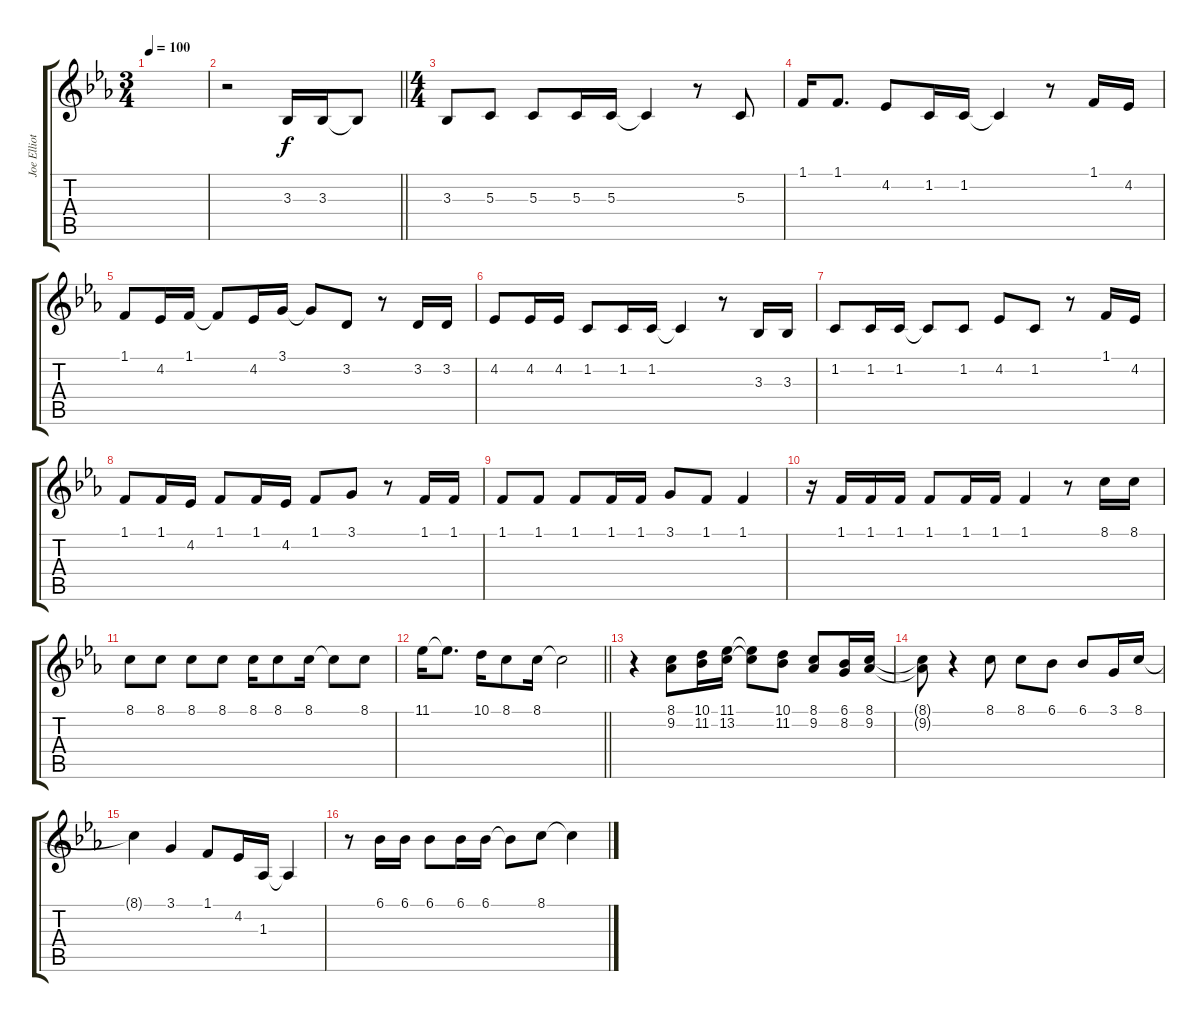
\track ("Joe Elliott" "Joe Elliot") {instrument lead1square}
\staff {score tabs}
\tuning (E4 B3 G3 D3 A2 E2) {hide}
\ts (3 4)
\tempo 100
\clef g2
\ks cminor
|
\barLineRight lightlight
r.2 3.3.16 3.3.16 3.3{t}.8 |
\ts (4 4)
3.3.8 5.3.8 5.3.8 5.3.16 5.3.16 5.3{t}.4 r.8 5.3.8 |
1.1.16 1.1.8{d} 4.2.8 1.2.16 1.2.16 1.2{t}.4 r.8 1.1.16 4.2.16 |
1.1.8 4.2.16 1.1.16 1.1{t}.8 4.2.16 3.1.16 3.1{t}.8 3.2.8 r.8 3.2.16 3.2.16 |
4.2.8 4.2.16 4.2.16 1.2.8 1.2.16 1.2.16 1.2{t}.4 r.8 3.3.16 3.3.16 |
1.2.8 1.2.16 1.2.16 1.2{t}.8 1.2.8 4.2.8 1.2.8 r.8 1.1.16 4.2.16 |
1.1.8 1.1.16 4.2.16 1.1.8 1.1.16 4.2.16 1.1.8 3.1.8 r.8 1.1.16 1.1.16 |
1.1.8 1.1.8 1.1.8 1.1.16 1.1.16 3.1.8 1.1.8 1.1.4 |
r.16 1.1.16 1.1.16 1.1.16 1.1.8 1.1.16 1.1.16 1.1.4 r.8 8.1.16 8.1.16 |
8.1.8 8.1.8 8.1.8 8.1.8 8.1.16 8.1.8 8.1.16 8.1{t}.8 8.1.8 |
\barLineRight lightlight
11.1.16 11.1{t}.8{d} 10.1.16 8.1.8 8.1.16 8.1{t}.2 |
r.4 (8.1 9.2).8 (10.1 11.2).16 (11.1 13.2).16 (11.1{t} 13.2{t}).8 (10.1 11.2).8 (8.1 9.2).8 (6.1 8.2).16 (8.1 9.2).16 |
(8.1{t} 9.2{t}).8 r.4 8.1.8 8.1.8 6.1.8 6.1.8 3.1.16 8.1.16 |
8.1{t}.4 3.1.4 1.1.8 4.2.16 1.3.16 1.3{t}.4 |
r.8 6.1.16 6.1.16 6.1.8 6.1.16 6.1.16 6.1{t}.8 8.1.8 8.1{t}.4
